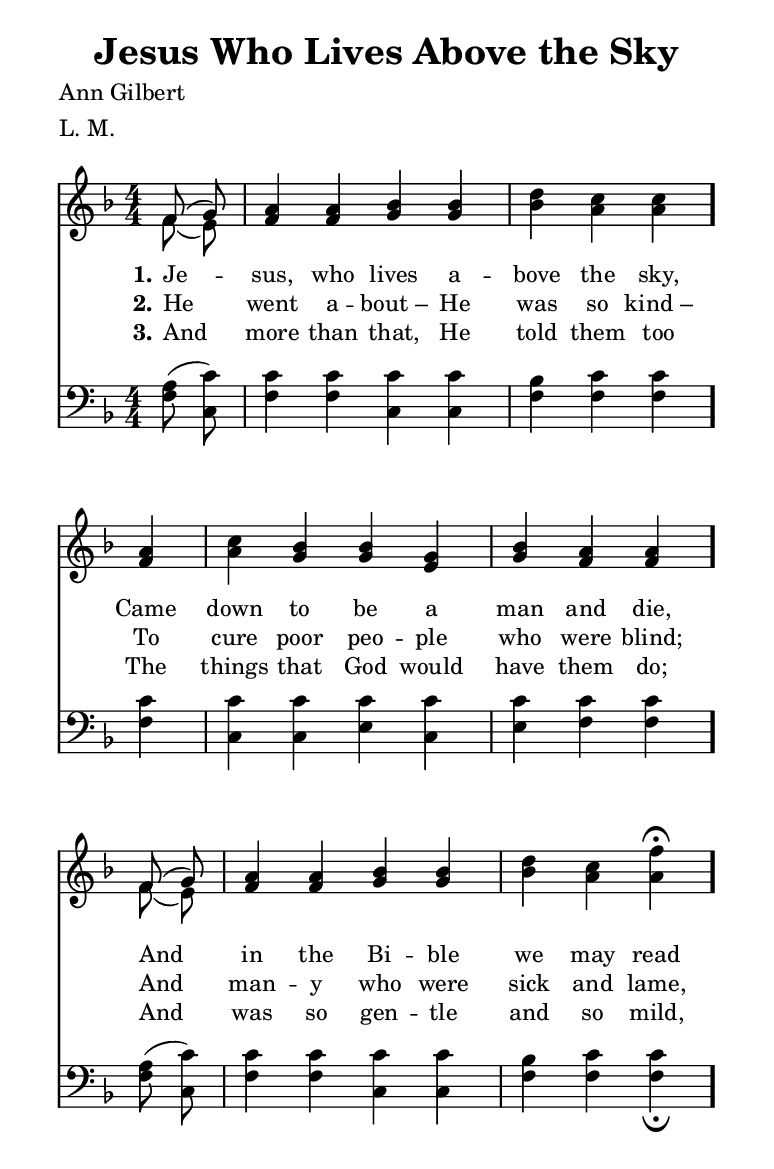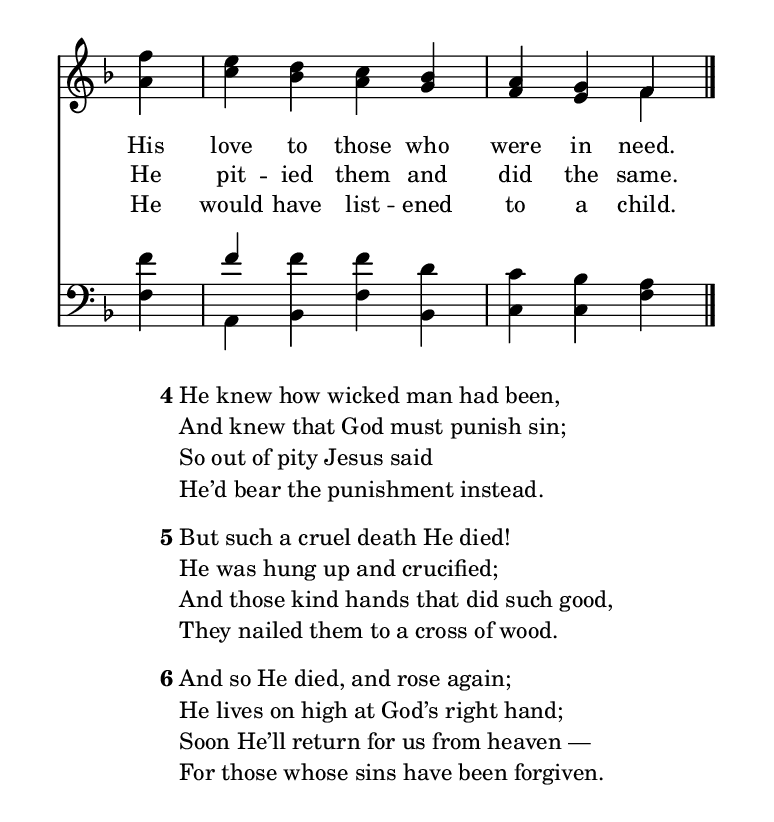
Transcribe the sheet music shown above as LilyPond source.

\include "common/global.ily"
\paper {
  \include "common/paper.ily"
  system-count = #(cond (is-eogsized 3) (#t #f))
}

\header{
  %children
  hymnnumber = "346"
  title = "Jesus Who Lives Above the Sky"
  tunename = "Grateful Praise"
  meter = "L. M."
  poet = "Ann Gilbert"
  composer = ""
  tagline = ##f
}

ta = { \tempo 4=90 }
tb = { \tempo 4=45 }

global = {
  \include "common/overrides.ily"
  \override Staff.TimeSignature.style = #'numbered % original has `c`
  \time 4/4
  \override Score.MetronomeMark.transparent = ##t % hide all fermata changes too
  \ta
  \key f \major
  \partial 4
  \autoBeamOff
}

notesSoprano = {
\global
\relative c' {

  f8( g) | a4 a bes bes | d c c
  a4 | c bes bes g | bes a a
  f8( g) | a4 a bes bes | d c \tb f\fermata \ta
  f4 | e d c bes | a g f

  \bar "|."

}
}

notesAlto = {
\global
\relative e' {

  f8( e) | f4 f g g | bes a a
  f4 | a g g e | g f f
  f8( e) | f4 f g g | bes a a
  a4 | c bes a g | f e f

}
}

notesTenor = {
\global
\relative a {

  a8( c) | c4 c c c | bes c c
  c4 | c c c c | c c c
  a8( c) | c4 c c c | bes c c
  f4 | f f f d | c bes a

}
}

notesBass = {
\global
\relative f {

  f8( c) | f4 f c c | f f f
  f4 | c c e c | e f f
  f8( c) | f4 f c c | f f f_\fermata
  f4 | a, bes f' bes, | c c f

}
}

wordsA = \lyricmode {
\set stanza = "1."

Je -- sus, who lives a -- bove the sky, \bar "."
Came down to be a man and die, \bar "."
And in the Bi -- ble we may read \bar "."
His love to those who were in need. \bar "."

}

wordsB = \lyricmode {
\set stanza = "2."

He went a -- bout_– He was so kind_–
To cure poor peo -- ple who were blind;
And man -- y who were sick and lame,
He pit -- ied them and did the same.

}

wordsC = \lyricmode {
\set stanza = "3."

And more than that, He told them too
The things that God would have them do;
And was so gen -- tle and so mild,
He would have list -- ened to a child.

}

wordsD = \markuplist {

\line { He knew how wicked man had been, }
\line { And knew that God must punish sin; }
\line { So out of pity Jesus said }
\line { He’d bear the punishment instead. }

}

wordsE = \markuplist {

\line { But such a cruel death He died! }
\line { He was hung up and crucified; }
\line { And those kind hands that did such good, }
\line { They nailed them to a cross of wood. }

}

wordsF = \markuplist {

\line { And so He died, and rose again; }
\line { He lives on high at God’s right hand; }
\line { Soon He’ll return for us from heaven — }
\line { For those whose sins have been forgiven. }

}

\score {
  \context ChoirStaff <<
    \context Staff = upper <<
      \set Staff.autoBeaming = ##f
      \set ChoirStaff.systemStartDelimiter = #'SystemStartBar
      \set ChoirStaff.printPartCombineTexts = ##f
      \partcombine #'(2 . 11) \notesSoprano \notesAlto
      \context NullVoice = sopranos { \voiceOne << \notesSoprano >> }
      \context Lyrics = one   \lyricsto sopranos \wordsA
      \context Lyrics = two   \lyricsto sopranos \wordsB
      \context Lyrics = three \lyricsto sopranos \wordsC
    >>
    \context Staff = men <<
      \set Staff.autoBeaming = ##f
      \clef bass
      \set ChoirStaff.printPartCombineTexts = ##f
      \partcombine #'(2 . 11) \notesTenor \notesBass
    >>
  >>
  \layout {
    \include "common/layout.ily"
  }
  #(cond ((ly:get-option 'eog-midi-permitted) #{ \midi{
    \include "common/midi.ily"
  } #}))
}

\noPageBreak

\markup { \fill-line { \vcenter \column {
  \vspace #1
  \line{ \bold 4 \column { \wordsD } } \combine \null \vspace #0.4
  \line{ \bold 5 \column { \wordsE } } \combine \null \vspace #0.4
  \line{ \bold 6 \column { \wordsF } }
  \vspace #1
} } }

\version "2.19.49"  % necessary for upgrading to future LilyPond versions.

% vi:set et ts=2 sw=2 ai nocindent syntax=lilypond:
